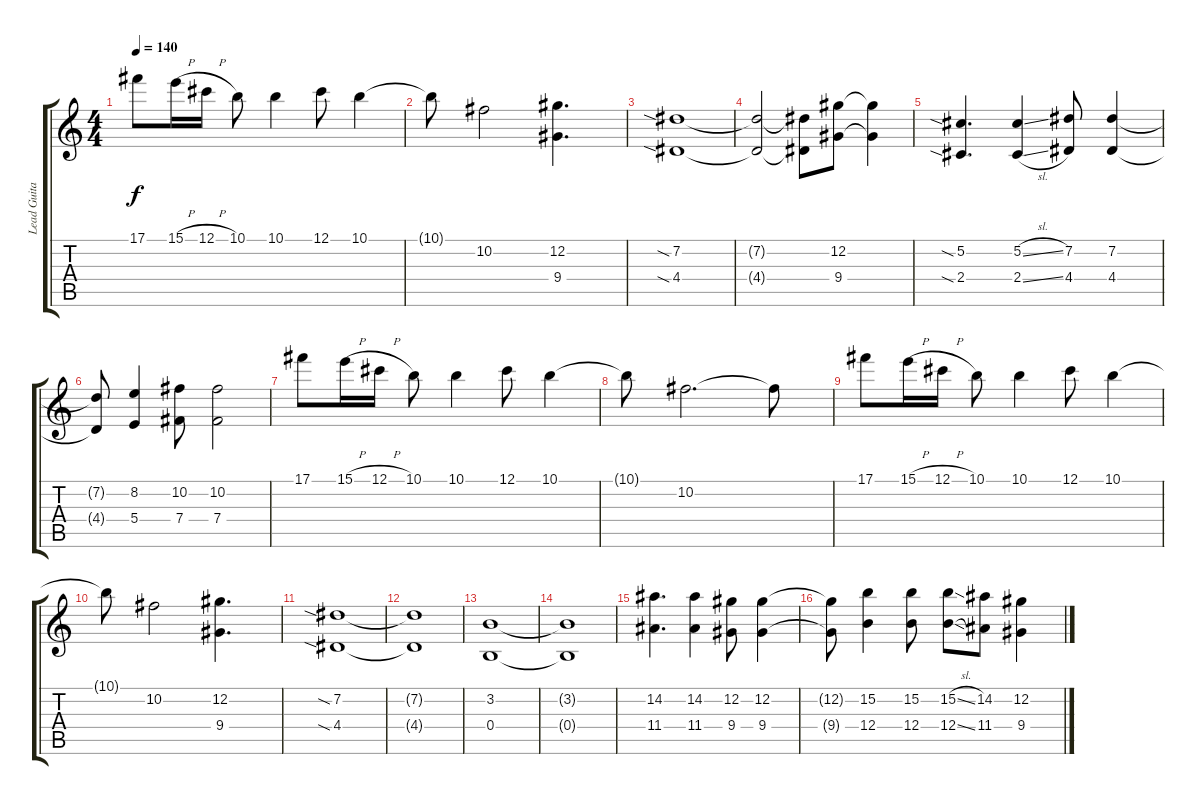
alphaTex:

\track ("Lead Guitar" "Lead Guita") {instrument overdrivenguitar}
\staff {score tabs}
\tuning (Db4 Ab3 E3 B2 Gb2 B1) {hide}
\ts (4 4)
\tempo 140
\clef g2
\ks c
17.1.8{dy f} 15.1{h}.16 12.1{h}.16 10.1.8 10.1.4 12.1.8 10.1.4 |
10.1{t}.8 10.2.2 (12.2 9.4).4{d} |
(7.2{sia} 4.4{sia}).1 |
(7.2{t} 4.4{t}).2 (7.2{t} 4.4{t}).8 (12.2 9.4).8 (12.2{t} 9.4{t}).4 |
(5.2{sia} 2.4{sia}).4{d} (5.2{sl} 2.4{sl}).4 (7.2 4.4).8 (7.2 4.4).4 |
(7.2{t} 4.4{t}).8 (8.2 5.4).4 (10.2 7.4).8 (10.2 7.4).2 |
17.1.8 15.1{h}.16 12.1{h}.16 10.1.8 10.1.4 12.1.8 10.1.4 |
10.1{t}.8 10.2.2{d} 10.2{t}.8 |
17.1.8 15.1{h}.16 12.1{h}.16 10.1.8 10.1.4 12.1.8 10.1.4 |
10.1{t}.8 10.2.2 (12.2 9.4).4{d} |
(7.2{sia} 4.4{sia}).1 |
(7.2{t} 4.4{t}).1 |
(3.2 0.4).1 |
(3.2{t} 0.4{t}).1 |
(14.2 11.4).4{d} (14.2 11.4).4 (12.2 9.4).8 (12.2 9.4).4 |
(12.2{t} 9.4{t}).8 (15.2 12.4).4 (15.2 12.4).8 (15.2{sl} 12.4{sl}).8 (14.2 11.4).8 (12.2 9.4).4
